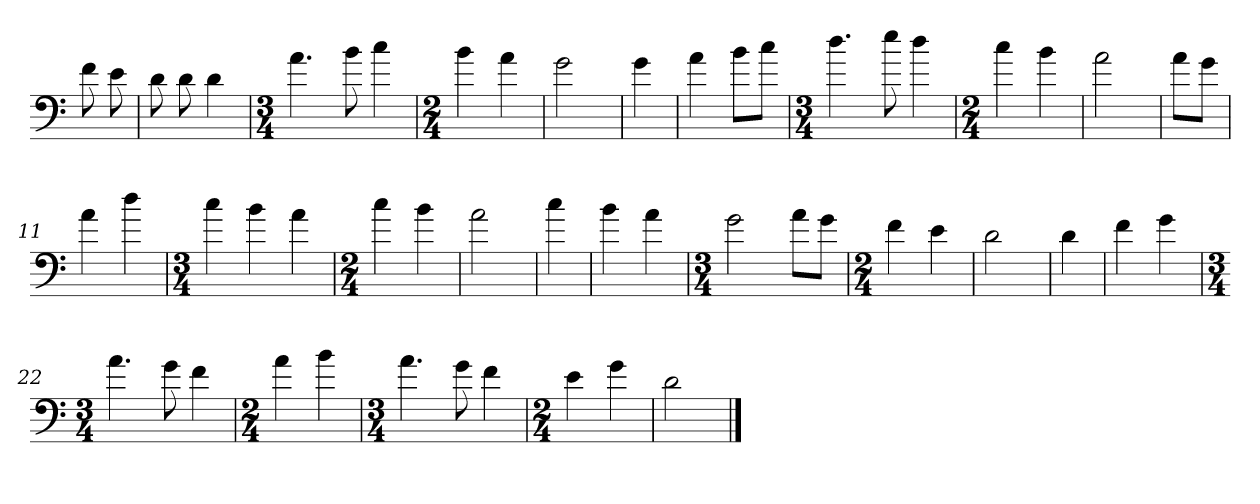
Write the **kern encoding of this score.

**kern
*part1
*staff1
*clefF4
*k[]
=
8f
8e
=1
8d
8d
4d
=2
*M3/4
4.a
8b
4cc
=3
*M2/4
4b
4a
=4
2g
=5
4g
=6
4a
8b\L
8cc\J
=7
*M3/4
4.dd
8ee
4dd
=8
*M2/4
4cc
4b
=9
2a
=10
8a\L
8g\J
=11
4a
4dd
=12
*M3/4
4cc
4b
4a
=13
*M2/4
4cc
4b
=14
2a
=15
4cc
=16
4b
4a
=17
*M3/4
2g
8a\L
8g\J
=18
*M2/4
4f
4e
=19
2d
=20
4d
=21
4f
4g
=22
*M3/4
4.a
8g
4f
=23
*M2/4
4a
4b
=24
*M3/4
4.a
8g
4f
=25
*M2/4
4e
4g
=26
2d
==
*-
